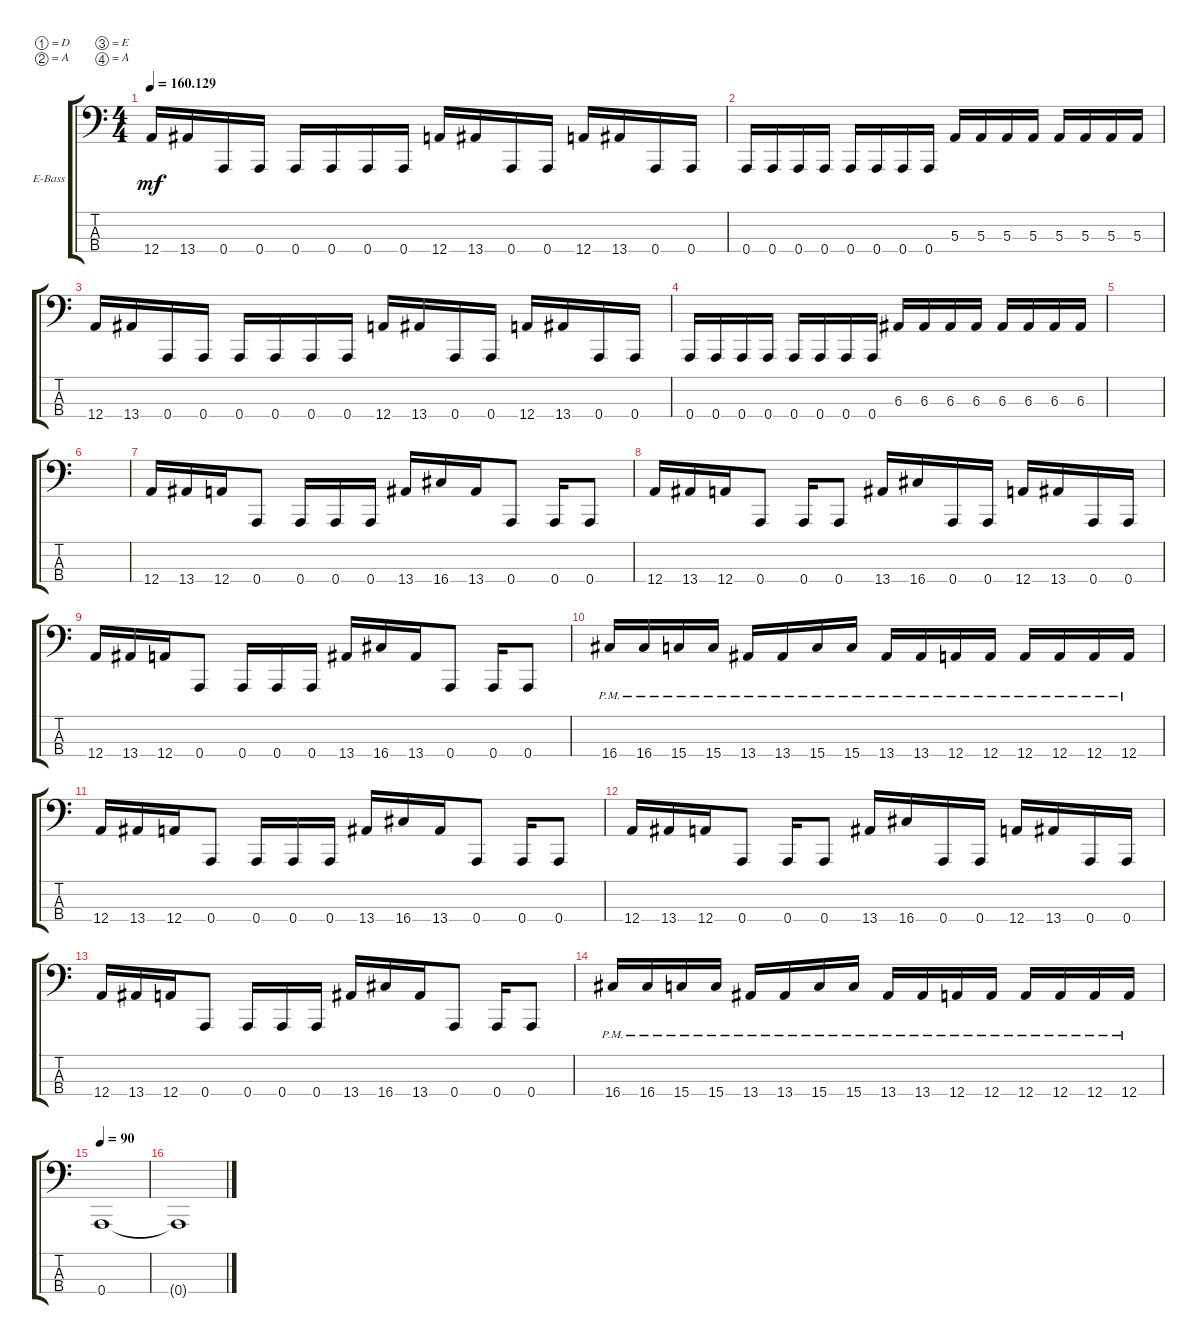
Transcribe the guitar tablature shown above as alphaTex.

\bracketExtendMode groupsimilarinstruments
\firstSystemTrackNameOrientation horizontal
\otherSystemsTrackNameOrientation horizontal
\track ("Electric Bass" "E-Bass") {instrument electricbassfinger}
\staff {score tabs}
\tuning (D2 A1 E1 A0)
\ts (4 4)
\tempo
160.129
\accidentals auto
\clef f4
\ottava regular
\simile none
\ks c
12.4.16{dy mf} 13.4.16 0.4.16 0.4.16 0.4.16 0.4.16 0.4.16 0.4.16 12.4.16 13.4.16 0.4.16 0.4.16 12.4.16 13.4.16 0.4.16 0.4.16 |
0.4.16 0.4.16 0.4.16 0.4.16 0.4.16 0.4.16 0.4.16 0.4.16 5.3.16 5.3.16 5.3.16 5.3.16 5.3.16 5.3.16 5.3.16 5.3.16 |
12.4.16 13.4.16 0.4.16 0.4.16 0.4.16 0.4.16 0.4.16 0.4.16 12.4.16 13.4.16 0.4.16 0.4.16 12.4.16 13.4.16 0.4.16 0.4.16 |
0.4.16 0.4.16 0.4.16 0.4.16 0.4.16 0.4.16 0.4.16 0.4.16 6.3.16 6.3.16 6.3.16 6.3.16 6.3.16 6.3.16 6.3.16 6.3.16 |
|
|
12.4.16 13.4.16 12.4.16 0.4.8 0.4.16 0.4.16 0.4.16 13.4.16 16.4.16 13.4.16 0.4.8 0.4.16 0.4.8 |
12.4.16 13.4.16 12.4.16 0.4.8 0.4.16 0.4.8 13.4.16 16.4.16 0.4.16 0.4.16 12.4.16 13.4.16 0.4.16 0.4.16 |
12.4.16 13.4.16 12.4.16 0.4.8 0.4.16 0.4.16 0.4.16 13.4.16 16.4.16 13.4.16 0.4.8 0.4.16 0.4.8 |
16.4{pm}.16 16.4{pm}.16 15.4{pm}.16 15.4{pm}.16 13.4{pm}.16 13.4{pm}.16 15.4{pm}.16 15.4{pm}.16 13.4{pm}.16 13.4{pm}.16 12.4{pm}.16 12.4{pm}.16 12.4{pm}.16 12.4{pm}.16 12.4{pm}.16 12.4{pm}.16 |
12.4.16 13.4.16 12.4.16 0.4.8 0.4.16 0.4.16 0.4.16 13.4.16 16.4.16 13.4.16 0.4.8 0.4.16 0.4.8 |
12.4.16 13.4.16 12.4.16 0.4.8 0.4.16 0.4.8 13.4.16 16.4.16 0.4.16 0.4.16 12.4.16 13.4.16 0.4.16 0.4.16 |
12.4.16 13.4.16 12.4.16 0.4.8 0.4.16 0.4.16 0.4.16 13.4.16 16.4.16 13.4.16 0.4.8 0.4.16 0.4.8 |
16.4{pm}.16 16.4{pm}.16 15.4{pm}.16 15.4{pm}.16 13.4{pm}.16 13.4{pm}.16 15.4{pm}.16 15.4{pm}.16 13.4{pm}.16 13.4{pm}.16 12.4{pm}.16 12.4{pm}.16 12.4{pm}.16 12.4{pm}.16 12.4{pm}.16 12.4{pm}.16 |
\tempo 90
0.4.1 |
0.4{t}.1
